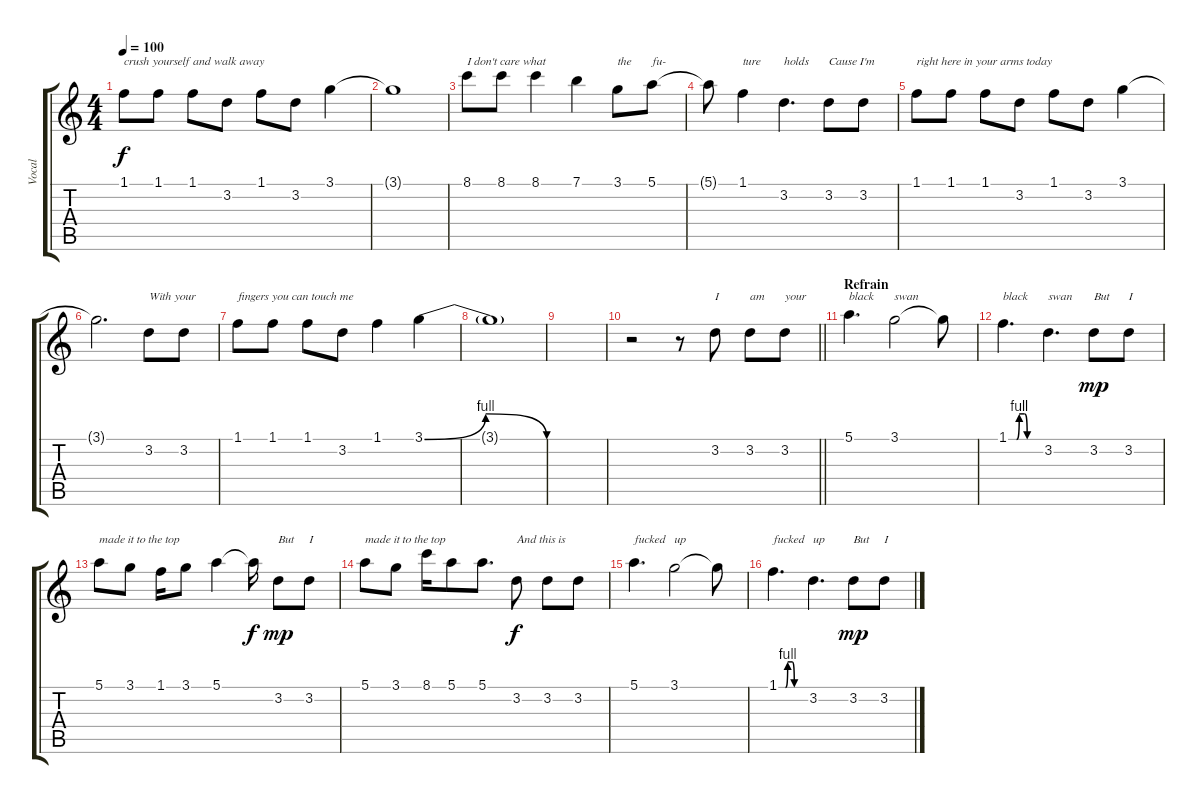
\track ("Vocal" "Vocal") {instrument electricguitarjazz}
\staff {score tabs}
\tuning (E4 B3 G3 D3 A2 E2) {hide}
\ts (4 4)
\tempo 100
\clef g2
\ks c
1.1.8{txt "crush yourself and walk away" dy f} 1.1.8 1.1.8 3.2.8 1.1.8 3.2.8 3.1.4 |
3.1{t}.1 |
8.1.8{txt "I don't care what"} 8.1.8 8.1.4 7.1.4 3.1.8{txt "the"} 5.1.8{txt "fu-"} |
5.1{t}.8 1.1.4{txt "ture"} 3.2.4{d txt "holds"} 3.2.8{txt "Cause I'm"} 3.2.8 |
1.1.8{txt "right here in your arms today"} 1.1.8 1.1.8 3.2.8 1.1.8 3.2.8 3.1.4 |
3.1{t}.2{d} 3.2.8{txt "With your"} 3.2.8 |
1.1.8{txt "fingers you can touch me"} 1.1.8 1.1.8 3.2.8 1.1.4 3.1{be (bendrelease 0 0 15 4 45 4 60 0)}.4 |
3.1{t}.1 |
|
\barLineRight lightlight
r.2 r.8 3.2.8{txt "I"} 3.2.8{txt "am"} 3.2.8{txt "your"} |
\section ("" "Refrain")
5.1.4{d txt "black"} 3.1.2{txt "swan"} 3.1{t}.8 |
1.1{be (custom 0 0 15 0 20 4 30 4 35 0 60 0)}.4{d txt "black"} 3.2.4{d txt "swan"} 3.2.8{txt "But" dy mp} 3.2.8{txt "I"} |
5.1.8{txt "made it to the top"} 3.1.8 1.1.16 3.1.8 5.1.4 5.1{t}.16{dy f} 3.2.8{txt "But" dy mp} 3.2.8{txt "I"} |
5.1.8{txt "made it to the top"} 3.1.8 8.1.16 5.1.8 5.1.8{d} 3.2.8{txt "And this is" dy f} 3.2.8 3.2.8 |
5.1.4{d txt "fucked"} 3.1.2{txt "up"} 3.1{t}.8 |
1.1{be (custom 0 0 15 0 20 4 30 4 35 0 60 0)}.4{d txt "fucked"} 3.2.4{d txt "up"} 3.2.8{txt "But" dy mp} 3.2.8{txt "I"}
